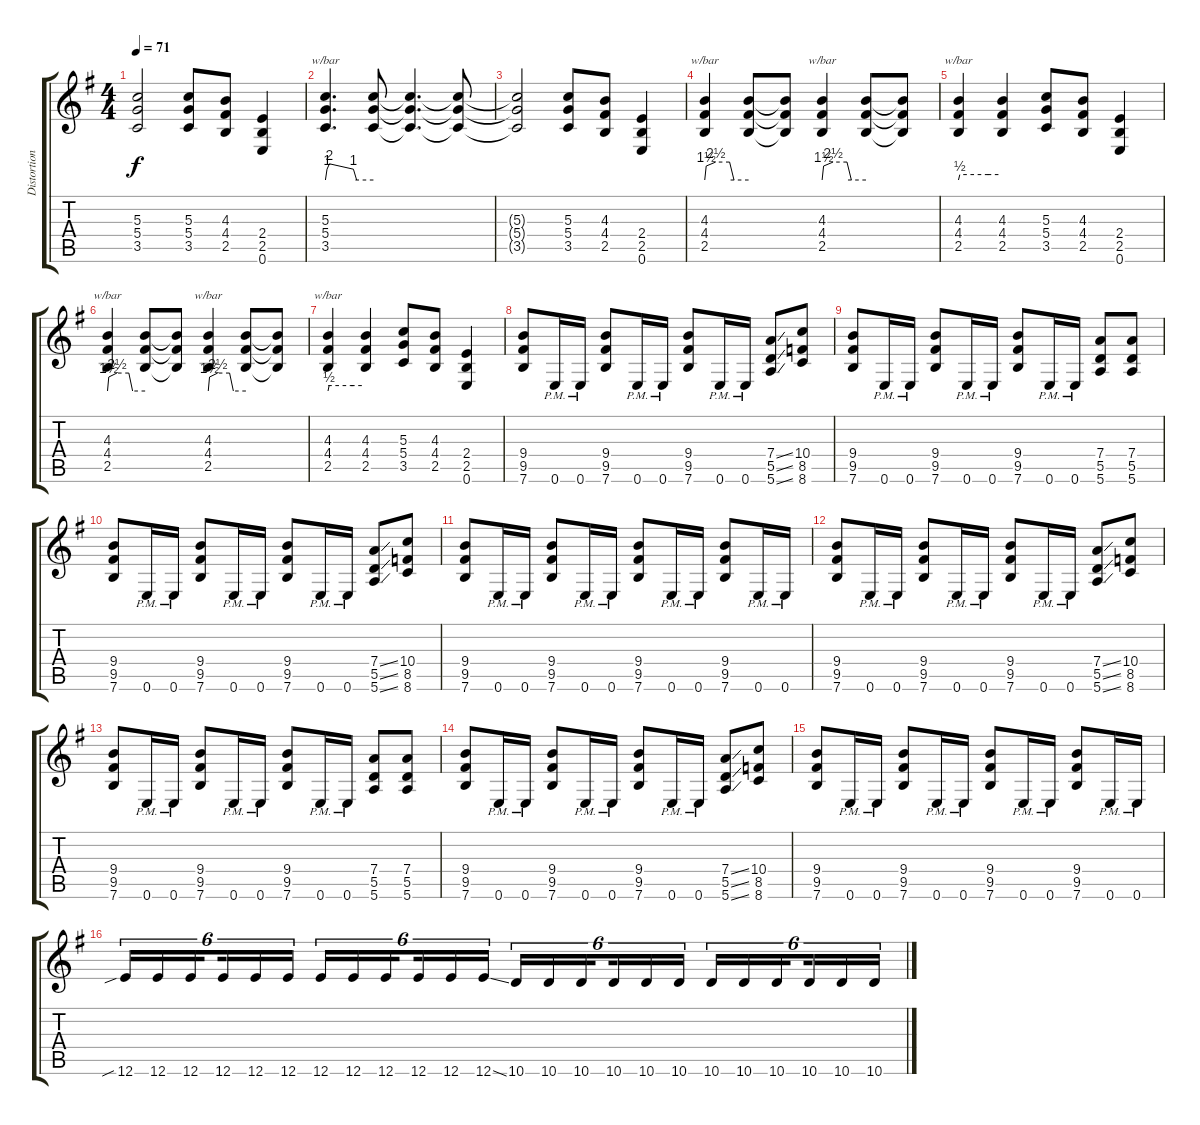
\track ("Distortion" "Distortion") {instrument distortionguitar}
\staff {score tabs}
\tuning (E4 B3 G3 D3 A2 E2) {hide}
\ts (4 4)
\tempo 71
\clef g2
\ks g
(5.3{t} 5.4{t} 3.5{t}).2{dy f} (5.3 5.4 3.5).8 (4.3 4.4 2.5).8 (2.4 2.5 0.6).4 |
(5.3 5.4 3.5).4{d tbe (custom default 0 0 2 4 5 8 35 4 39 0 60 0)} (5.3{t} 5.4{t} 3.5{t}).8 (5.3{t} 5.4{t} 3.5{t}).4{d} (5.3{t} 5.4{t} 3.5{t}).8 |
(5.3{t} 5.4{t} 3.5{t}).2 (5.3 5.4 3.5).8 (4.3 4.4 2.5).8 (2.4 2.5 0.6).4 |
(4.3 4.4 2.5).4{tbe (custom default 0 0 2 6 15 10 34 10 40 0 60 0)} (4.3{t} 4.4{t} 2.5{t}).8 (4.3{t} 4.4{t} 2.5{t}).8 (4.3 4.4 2.5).4{tbe (custom default 0 0 2 6 15 10 34 10 40 0 60 0)} (4.3{t} 4.4{t} 2.5{t}).8 (4.3{t} 4.4{t} 2.5{t}).8 |
(4.3 4.4 2.5).4{tbe (custom default 0 0 2 2 45 2 60 2)} (4.3 4.4 2.5).4 (5.3 5.4 3.5).8 (4.3 4.4 2.5).8 (2.4 2.5 0.6).4 |
(4.3 4.4 2.5).4{tbe (custom default 0 0 2 6 15 10 34 10 40 0 60 0)} (4.3{t} 4.4{t} 2.5{t}).8 (4.3{t} 4.4{t} 2.5{t}).8 (4.3 4.4 2.5).4{tbe (custom default 0 0 2 6 15 10 34 10 40 0 60 0)} (4.3{t} 4.4{t} 2.5{t}).8 (4.3{t} 4.4{t} 2.5{t}).8 |
(4.3 4.4 2.5).4{tbe (custom default 0 0 2 2 45 2 60 2)} (4.3 4.4 2.5).4 (5.3 5.4 3.5).8 (4.3 4.4 2.5).8 (2.4 2.5 0.6).4 |
(9.4 9.5 7.6).8 0.6{pm}.16 0.6{pm}.16 (9.4 9.5 7.6).8 0.6{pm}.16 0.6{pm}.16 (9.4 9.5 7.6).8 0.6{pm}.16 0.6{pm}.16 (7.4{ss} 5.5{ss} 5.6{ss}).8 (10.4 8.5 8.6).8 |
(9.4 9.5 7.6).8 0.6{pm}.16 0.6{pm}.16 (9.4 9.5 7.6).8 0.6{pm}.16 0.6{pm}.16 (9.4 9.5 7.6).8 0.6{pm}.16 0.6{pm}.16 (7.4 5.5 5.6).8 (7.4 5.5 5.6).8 |
(9.4 9.5 7.6).8 0.6{pm}.16 0.6{pm}.16 (9.4 9.5 7.6).8 0.6{pm}.16 0.6{pm}.16 (9.4 9.5 7.6).8 0.6{pm}.16 0.6{pm}.16 (7.4{ss} 5.5{ss} 5.6{ss}).8 (10.4 8.5 8.6).8 |
(9.4 9.5 7.6).8 0.6{pm}.16 0.6{pm}.16 (9.4 9.5 7.6).8 0.6{pm}.16 0.6{pm}.16 (9.4 9.5 7.6).8 0.6{pm}.16 0.6{pm}.16 (9.4 9.5 7.6).8 0.6{pm}.16 0.6{pm}.16 |
(9.4 9.5 7.6).8 0.6{pm}.16 0.6{pm}.16 (9.4 9.5 7.6).8 0.6{pm}.16 0.6{pm}.16 (9.4 9.5 7.6).8 0.6{pm}.16 0.6{pm}.16 (7.4{ss} 5.5{ss} 5.6{ss}).8 (10.4 8.5 8.6).8 |
(9.4 9.5 7.6).8 0.6{pm}.16 0.6{pm}.16 (9.4 9.5 7.6).8 0.6{pm}.16 0.6{pm}.16 (9.4 9.5 7.6).8 0.6{pm}.16 0.6{pm}.16 (7.4 5.5 5.6).8 (7.4 5.5 5.6).8 |
(9.4 9.5 7.6).8 0.6{pm}.16 0.6{pm}.16 (9.4 9.5 7.6).8 0.6{pm}.16 0.6{pm}.16 (9.4 9.5 7.6).8 0.6{pm}.16 0.6{pm}.16 (7.4{ss} 5.5{ss} 5.6{ss}).8 (10.4 8.5 8.6).8 |
(9.4 9.5 7.6).8 0.6{pm}.16 0.6{pm}.16 (9.4 9.5 7.6).8 0.6{pm}.16 0.6{pm}.16 (9.4 9.5 7.6).8 0.6{pm}.16 0.6{pm}.16 (9.4 9.5 7.6).8 0.6{pm}.16 0.6{pm}.16 |
12.6{sib}.16{tu (6 4)} 12.6.16{tu (6 4)} 12.6.16{tu (6 4) beam splitsecondary} 12.6.16{tu (6 4)} 12.6.16{tu (6 4)} 12.6.16{tu (6 4)} 12.6.16{tu (6 4)} 12.6.16{tu (6 4)} 12.6.16{tu (6 4) beam splitsecondary} 12.6.16{tu (6 4)} 12.6.16{tu (6 4)} 12.6{ss}.16{tu (6 4)} 10.6.16{tu (6 4)} 10.6.16{tu (6 4)} 10.6.16{tu (6 4) beam splitsecondary} 10.6.16{tu (6 4)} 10.6.16{tu (6 4)} 10.6.16{tu (6 4)} 10.6.16{tu (6 4)} 10.6.16{tu (6 4)} 10.6.16{tu (6 4) beam splitsecondary} 10.6.16{tu (6 4)} 10.6.16{tu (6 4)} 10.6{ss}.16{tu (6 4)}
